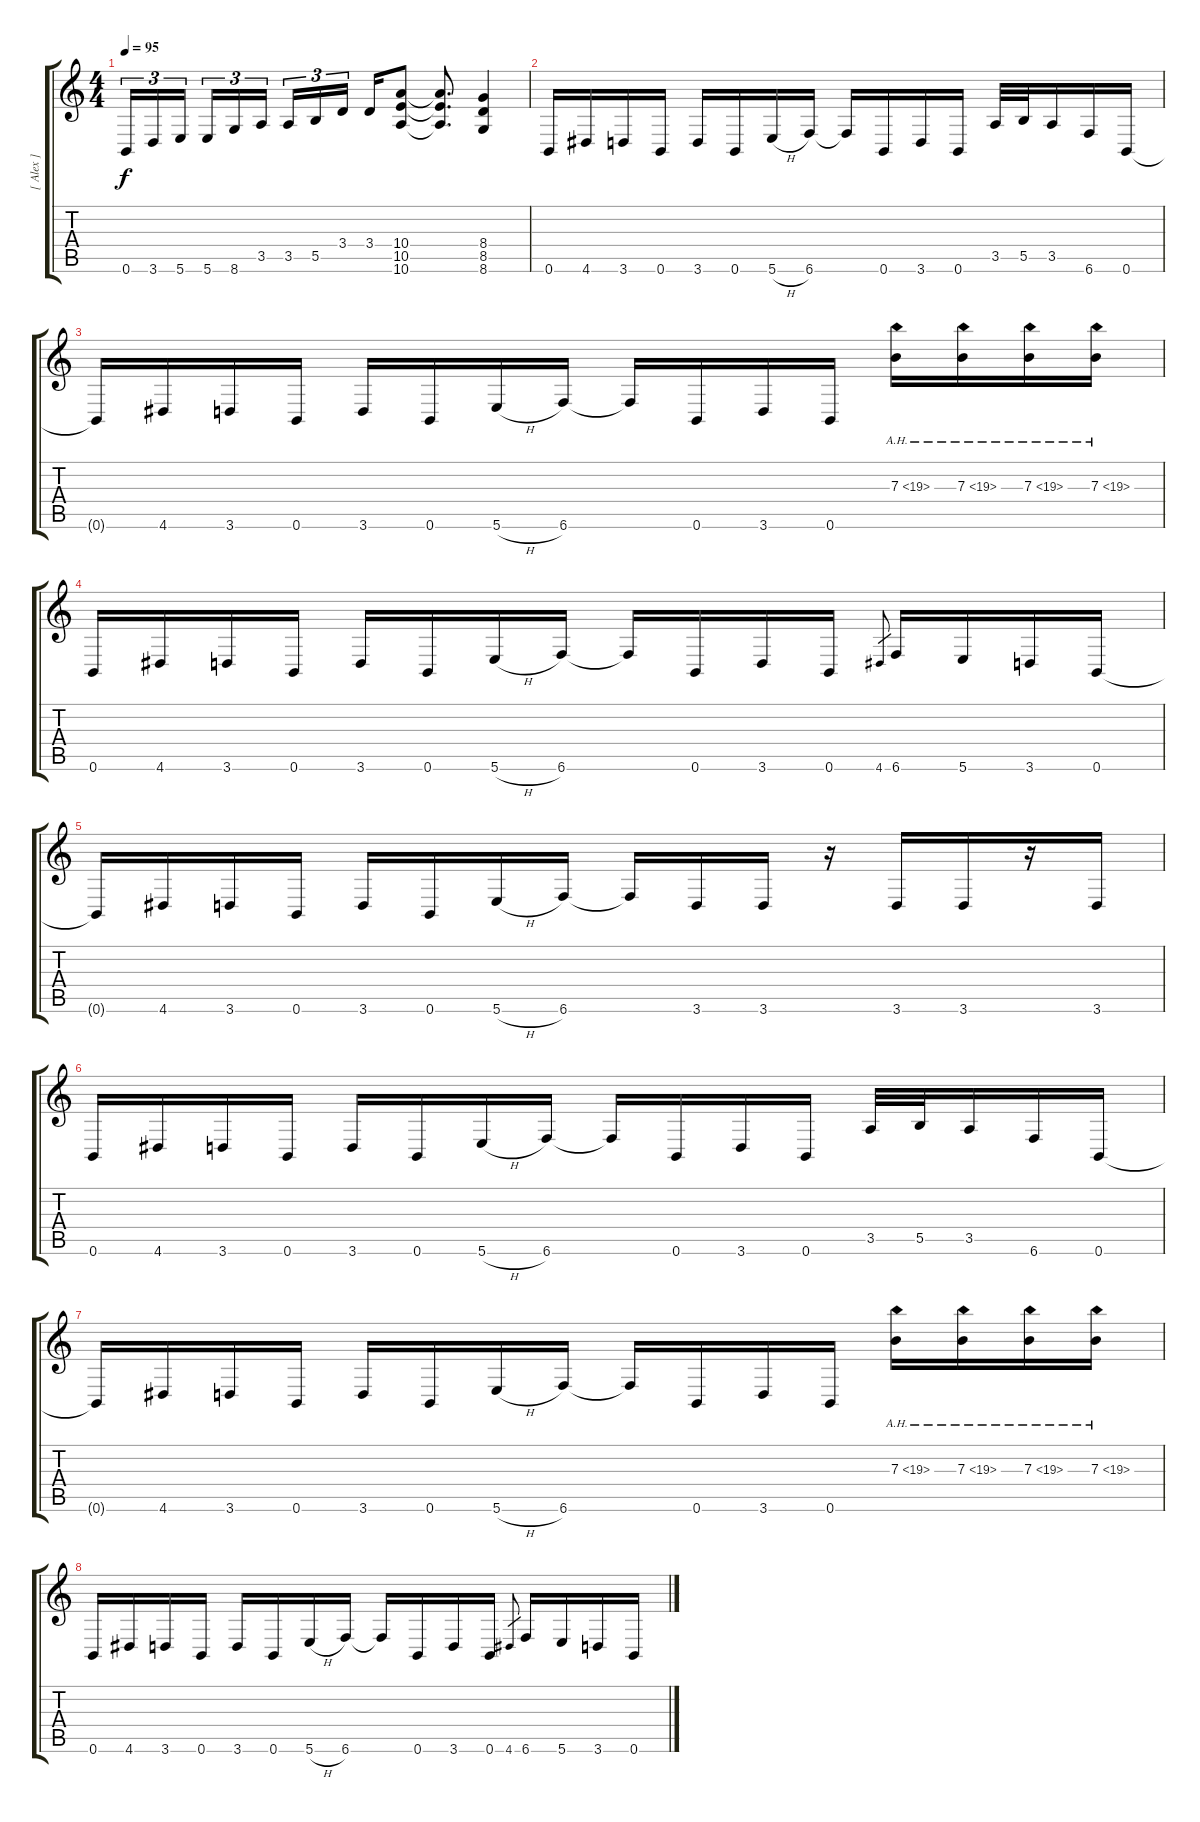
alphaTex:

\track ("[ Alex ]" "[ Alex ]") {instrument overdrivenguitar}
\staff {score tabs}
\tuning (Db4 Ab3 E3 B2 Gb2 B1) {hide}
\ts (4 4)
\tempo 95
\clef g2
\ks c
0.6.16{tu (3 2) dy f} 3.6.16{tu (3 2)} 5.6.16{tu (3 2) beam splitsecondary} 5.6.16{tu (3 2)} 8.6.16{tu (3 2)} 3.5.16{tu (3 2)} 3.5.16{tu (3 2)} 5.5.16{tu (3 2)} 3.4.16{tu (3 2) beam splitsecondary} 3.4.16 (10.4 10.5 10.6).8 (10.4{t} 10.5{t} 10.6{t}).8{d} (8.4 8.5 8.6).4 |
0.6.16 4.6.16 3.6.16 0.6.16 3.6.16 0.6.16 5.6{h}.16 6.6.16 6.6{t}.16 0.6.16 3.6.16 0.6.16 3.5.32 5.5.32 3.5.16 6.6.16 0.6.16 |
0.6{t}.16 4.6.16 3.6.16 0.6.16 3.6.16 0.6.16 5.6{h}.16 6.6.16 6.6{t}.16 0.6.16 3.6.16 0.6.16 7.3{ah 12}.16 7.3{ah 12}.16 7.3{ah 12}.16 7.3{ah 12}.16 |
0.6.16 4.6.16 3.6.16 0.6.16 3.6.16 0.6.16 5.6{h}.16 6.6.16 6.6{t}.16 0.6.16 3.6.16 0.6.16 4.6.8{gr} 6.6.16 5.6.16 3.6.16 0.6.16 |
0.6{t}.16 4.6.16 3.6.16 0.6.16 3.6.16 0.6.16 5.6{h}.16 6.6.16 6.6{t}.16 3.6.16 3.6.16 r.16 3.6.16 3.6.16 r.16 3.6.16 |
0.6.16 4.6.16 3.6.16 0.6.16 3.6.16 0.6.16 5.6{h}.16 6.6.16 6.6{t}.16 0.6.16 3.6.16 0.6.16 3.5.32 5.5.32 3.5.16 6.6.16 0.6.16 |
0.6{t}.16 4.6.16 3.6.16 0.6.16 3.6.16 0.6.16 5.6{h}.16 6.6.16 6.6{t}.16 0.6.16 3.6.16 0.6.16 7.3{ah 12}.16 7.3{ah 12}.16 7.3{ah 12}.16 7.3{ah 12}.16 |
0.6.16 4.6.16 3.6.16 0.6.16 3.6.16 0.6.16 5.6{h}.16 6.6.16 6.6{t}.16 0.6.16 3.6.16 0.6.16 4.6.8{gr} 6.6.16 5.6.16 3.6.16 0.6.16
